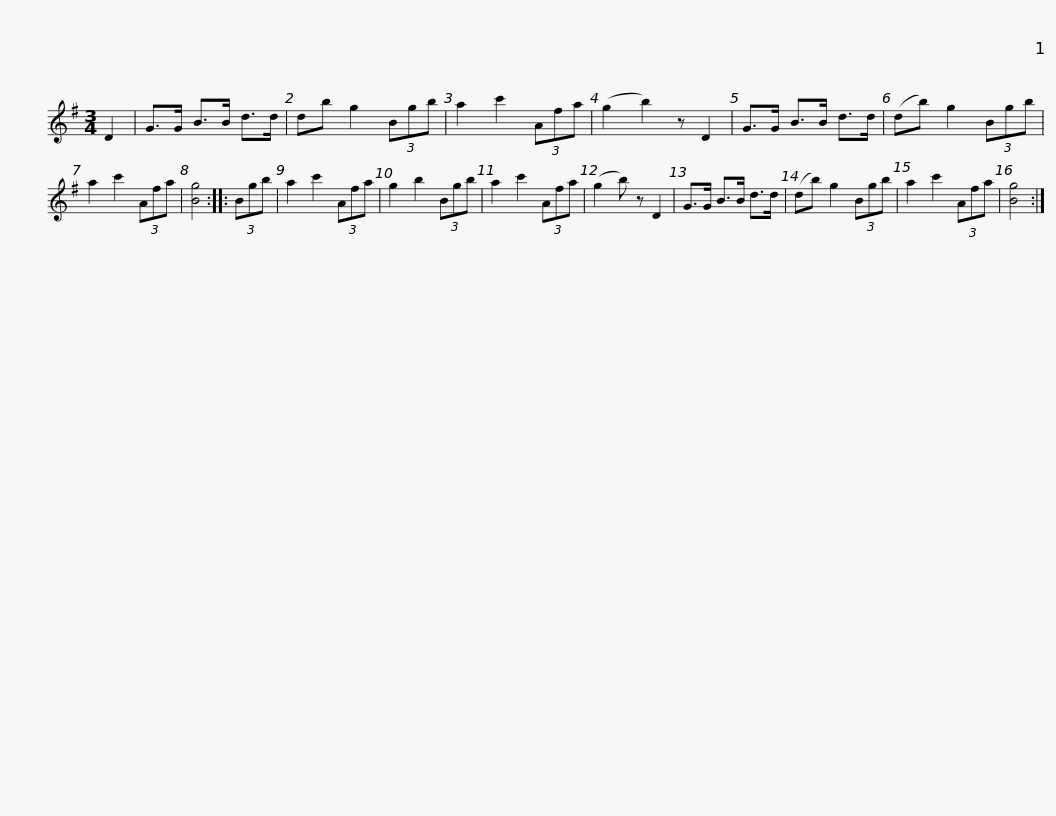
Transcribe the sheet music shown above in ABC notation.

X:1
L:1/8
M:3/4
I:linebreak $
K:G
V:1 treble
V:1
 D2 | G>G B>B d>d | db g2 (3Bgb | a2 c'2 (3Afa | (g2 b2) z D2 | %5
 G>G B>B d>d | (db) g2 (3Bgb | a2 c'2 (3Afa |$ [Bg]4 :: (3Bgb | %10
 a2 c'2 (3Afa | g2 b2 (3Bgb | a2 c'2 (3Afa | (g2 b) z D2 | G>G B>B d>d | %15
 (db) g2 (3Bgb |$ a2 c'2 (3Afa | [Bg]4 :| %18
